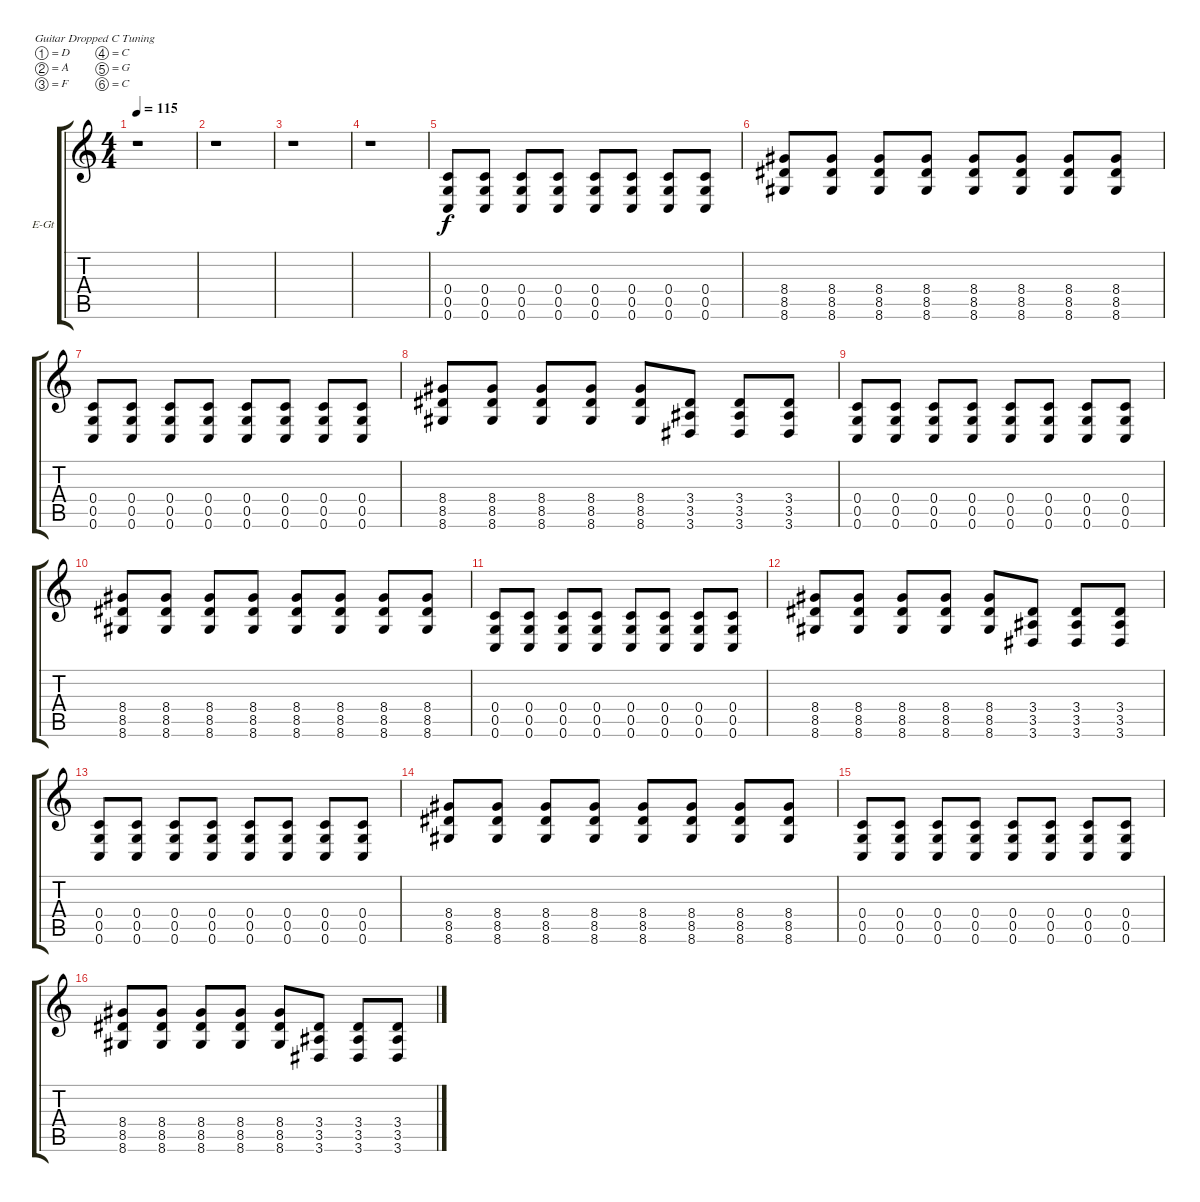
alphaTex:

\bracketExtendMode groupsimilarinstruments
\firstSystemTrackNameOrientation horizontal
\otherSystemsTrackNameOrientation horizontal
\track ("Electric Guitar" "E-Gt") {instrument distortionguitar}
\staff {score tabs}
\tuning (D4 A3 F3 C3 G2 C2)
\ts (4 4)
\tempo 115
\clef g2
\scale
0.333333
\ks c
r.1{dy f} |
\scale
0.333333 r.1 |
\scale
0.333333 r.1 |
\scale
0.333333 r.1 |
\scale
0.333333 (0.4 0.5 0.6).8 (0.4 0.5 0.6).8 (0.4 0.5 0.6).8 (0.4 0.5 0.6).8 (0.4 0.5 0.6).8 (0.4 0.5 0.6).8 (0.4 0.5 0.6).8 (0.4 0.5 0.6).8 |
\scale
0.333333 (8.4 8.5 8.6).8 (8.4 8.5 8.6).8 (8.4 8.5 8.6).8 (8.4 8.5 8.6).8 (8.4 8.5 8.6).8 (8.4 8.5 8.6).8 (8.4 8.5 8.6).8 (8.4 8.5 8.6).8 |
\scale
0.333333 (0.4 0.5 0.6).8 (0.4 0.5 0.6).8 (0.4 0.5 0.6).8 (0.4 0.5 0.6).8 (0.4 0.5 0.6).8 (0.4 0.5 0.6).8 (0.4 0.5 0.6).8 (0.4 0.5 0.6).8 |
\scale
0.333333 (8.4 8.5 8.6).8 (8.4 8.5 8.6).8 (8.4 8.5 8.6).8 (8.4 8.5 8.6).8 (8.4 8.5 8.6).8 (3.4 3.5 3.6).8 (3.4 3.5 3.6).8 (3.4 3.5 3.6).8 |
\scale
0.333333 (0.4 0.5 0.6).8 (0.4 0.5 0.6).8 (0.4 0.5 0.6).8 (0.4 0.5 0.6).8 (0.4 0.5 0.6).8 (0.4 0.5 0.6).8 (0.4 0.5 0.6).8 (0.4 0.5 0.6).8 |
\scale
0.333333 (8.4 8.5 8.6).8 (8.4 8.5 8.6).8 (8.4 8.5 8.6).8 (8.4 8.5 8.6).8 (8.4 8.5 8.6).8 (8.4 8.5 8.6).8 (8.4 8.5 8.6).8 (8.4 8.5 8.6).8 |
\scale
0.333333 (0.4 0.5 0.6).8 (0.4 0.5 0.6).8 (0.4 0.5 0.6).8 (0.4 0.5 0.6).8 (0.4 0.5 0.6).8 (0.4 0.5 0.6).8 (0.4 0.5 0.6).8 (0.4 0.5 0.6).8 |
\scale
0.333333 (8.4 8.5 8.6).8 (8.4 8.5 8.6).8 (8.4 8.5 8.6).8 (8.4 8.5 8.6).8 (8.4 8.5 8.6).8 (3.4 3.5 3.6).8 (3.4 3.5 3.6).8 (3.4 3.5 3.6).8 |
\scale
0.333333 (0.4 0.5 0.6).8 (0.4 0.5 0.6).8 (0.4 0.5 0.6).8 (0.4 0.5 0.6).8 (0.4 0.5 0.6).8 (0.4 0.5 0.6).8 (0.4 0.5 0.6).8 (0.4 0.5 0.6).8 |
\scale
0.333333 (8.4 8.5 8.6).8 (8.4 8.5 8.6).8 (8.4 8.5 8.6).8 (8.4 8.5 8.6).8 (8.4 8.5 8.6).8 (8.4 8.5 8.6).8 (8.4 8.5 8.6).8 (8.4 8.5 8.6).8 |
\scale
0.333333 (0.4 0.5 0.6).8 (0.4 0.5 0.6).8 (0.4 0.5 0.6).8 (0.4 0.5 0.6).8 (0.4 0.5 0.6).8 (0.4 0.5 0.6).8 (0.4 0.5 0.6).8 (0.4 0.5 0.6).8 |
\scale
0.333333 (8.4 8.5 8.6).8 (8.4 8.5 8.6).8 (8.4 8.5 8.6).8 (8.4 8.5 8.6).8 (8.4 8.5 8.6).8 (3.4 3.5 3.6).8 (3.4 3.5 3.6).8 (3.4 3.5 3.6).8
